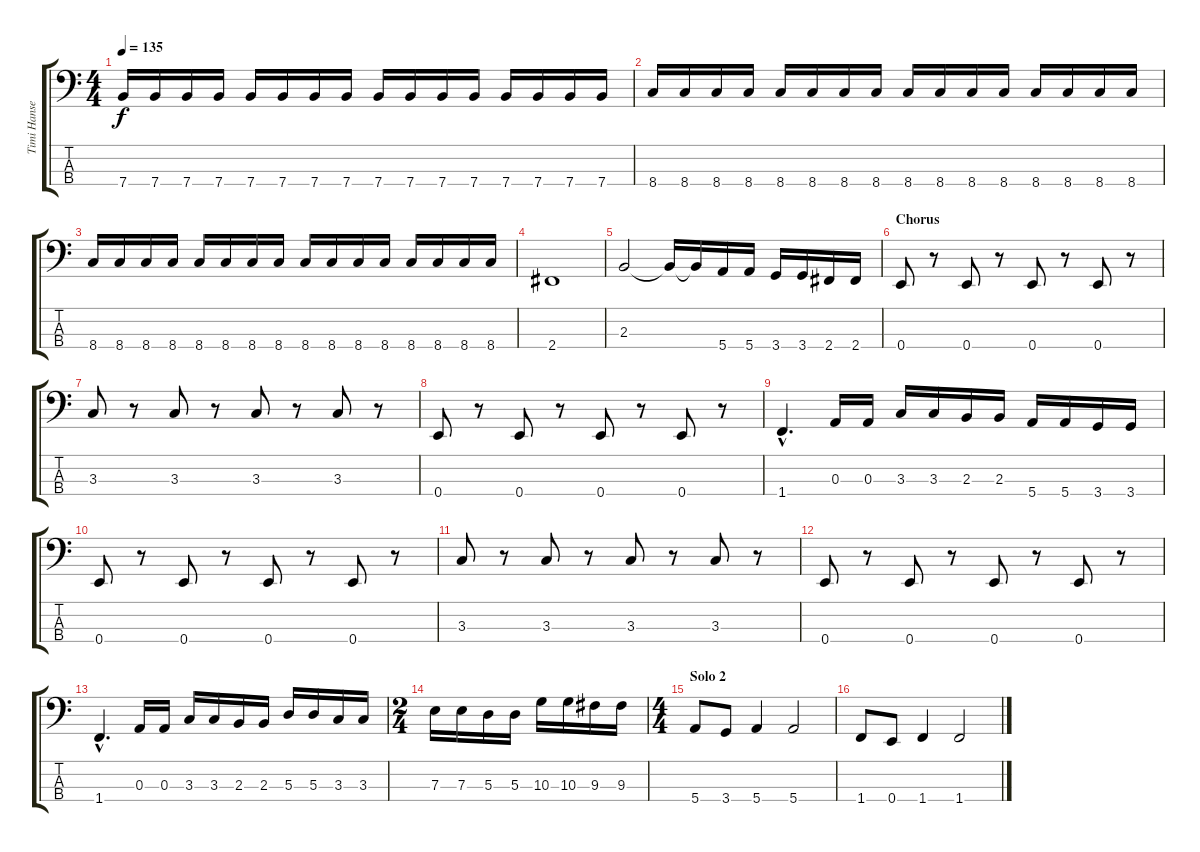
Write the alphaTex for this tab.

\track ("Timi Hansen - Bass" "Timi Hanse") {instrument slapbass1}
\staff {score tabs}
\tuning (G2 D2 A1 E1) {hide}
\ts (4 4)
\tempo 135
\clef f4
\ks c
7.4.16{dy f} 7.4.16 7.4.16 7.4.16 7.4.16 7.4.16 7.4.16 7.4.16 7.4.16 7.4.16 7.4.16 7.4.16 7.4.16 7.4.16 7.4.16 7.4.16 |
8.4.16 8.4.16 8.4.16 8.4.16 8.4.16 8.4.16 8.4.16 8.4.16 8.4.16 8.4.16 8.4.16 8.4.16 8.4.16 8.4.16 8.4.16 8.4.16 |
8.4.16 8.4.16 8.4.16 8.4.16 8.4.16 8.4.16 8.4.16 8.4.16 8.4.16 8.4.16 8.4.16 8.4.16 8.4.16 8.4.16 8.4.16 8.4.16 |
2.4.1 |
2.3.2 2.3{t}.16 2.3{t}.16 5.4.16 5.4.16 3.4.16 3.4.16 2.4.16 2.4.16 |
\section ("" "Chorus")
0.4.8 r.8 0.4.8 r.8 0.4.8 r.8 0.4.8 r.8 |
3.3.8 r.8 3.3.8 r.8 3.3.8 r.8 3.3.8 r.8 |
0.4.8 r.8 0.4.8 r.8 0.4.8 r.8 0.4.8 r.8 |
1.4{hac}.4{d} 0.3.16 0.3.16 3.3.16 3.3.16 2.3.16 2.3.16 5.4.16 5.4.16 3.4.16 3.4.16 |
0.4.8 r.8 0.4.8 r.8 0.4.8 r.8 0.4.8 r.8 |
3.3.8 r.8 3.3.8 r.8 3.3.8 r.8 3.3.8 r.8 |
0.4.8 r.8 0.4.8 r.8 0.4.8 r.8 0.4.8 r.8 |
1.4{hac}.4{d} 0.3.16 0.3.16 3.3.16 3.3.16 2.3.16 2.3.16 5.3.16 5.3.16 3.3.16 3.3.16 |
\ts (2 4)
7.3.16 7.3.16 5.3.16 5.3.16 10.3.16 10.3.16 9.3.16 9.3.16 |
\ts (4 4)
\section ("" "Solo 2")
5.4.8 3.4.8 5.4.4 5.4.2 |
1.4.8 0.4.8 1.4.4 1.4.2
